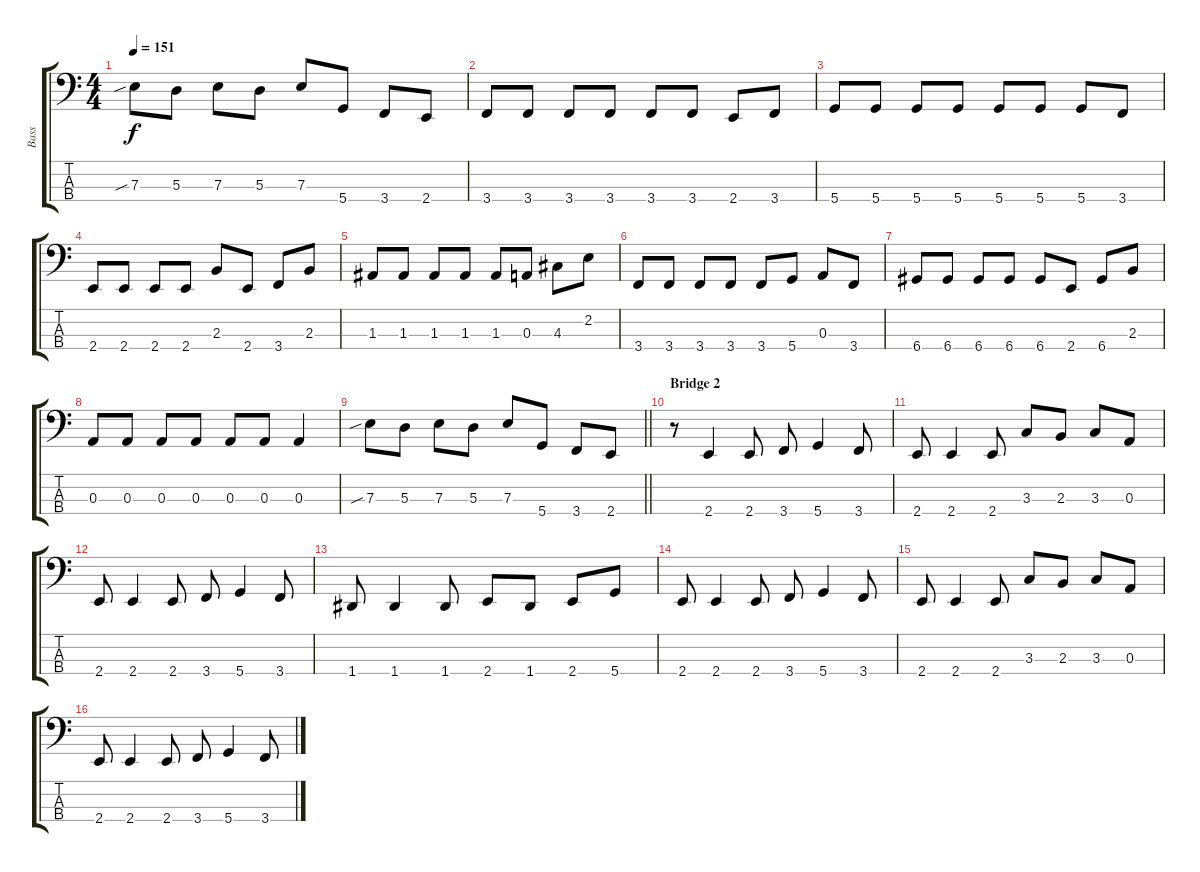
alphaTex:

\track ("Bass" "Bass") {instrument electricbassfinger}
\staff {score tabs}
\tuning (G2 D2 A1 D1) {hide}
\ts (4 4)
\tempo 151
\clef f4
\ks c
7.3{sib}.8{dy f} 5.3.8 7.3.8 5.3.8 7.3.8 5.4.8 3.4.8 2.4.8 |
3.4.8 3.4.8 3.4.8 3.4.8 3.4.8 3.4.8 2.4.8 3.4.8 |
5.4.8 5.4.8 5.4.8 5.4.8 5.4.8 5.4.8 5.4.8 3.4.8 |
2.4.8 2.4.8 2.4.8 2.4.8 2.3.8 2.4.8 3.4.8 2.3.8 |
1.3.8 1.3.8 1.3.8 1.3.8 1.3.8 0.3.8 4.3.8 2.2.8 |
3.4.8 3.4.8 3.4.8 3.4.8 3.4.8 5.4.8 0.3.8 3.4.8 |
6.4.8 6.4.8 6.4.8 6.4.8 6.4.8 2.4.8 6.4.8 2.3.8 |
0.3.8 0.3.8 0.3.8 0.3.8 0.3.8 0.3.8 0.3.4 |
\barLineRight lightlight
7.3{sib}.8 5.3.8 7.3.8 5.3.8 7.3.8 5.4.8 3.4.8 2.4.8 |
\section ("" "Bridge 2")
r.8 2.4.4 2.4.8 3.4.8 5.4.4 3.4.8 |
2.4.8 2.4.4 2.4.8 3.3.8 2.3.8 3.3.8 0.3.8 |
2.4.8 2.4.4 2.4.8 3.4.8 5.4.4 3.4.8 |
1.4.8 1.4.4 1.4.8 2.4.8 1.4.8 2.4.8 5.4.8 |
2.4.8 2.4.4 2.4.8 3.4.8 5.4.4 3.4.8 |
2.4.8 2.4.4 2.4.8 3.3.8 2.3.8 3.3.8 0.3.8 |
2.4.8 2.4.4 2.4.8 3.4.8 5.4.4 3.4.8
